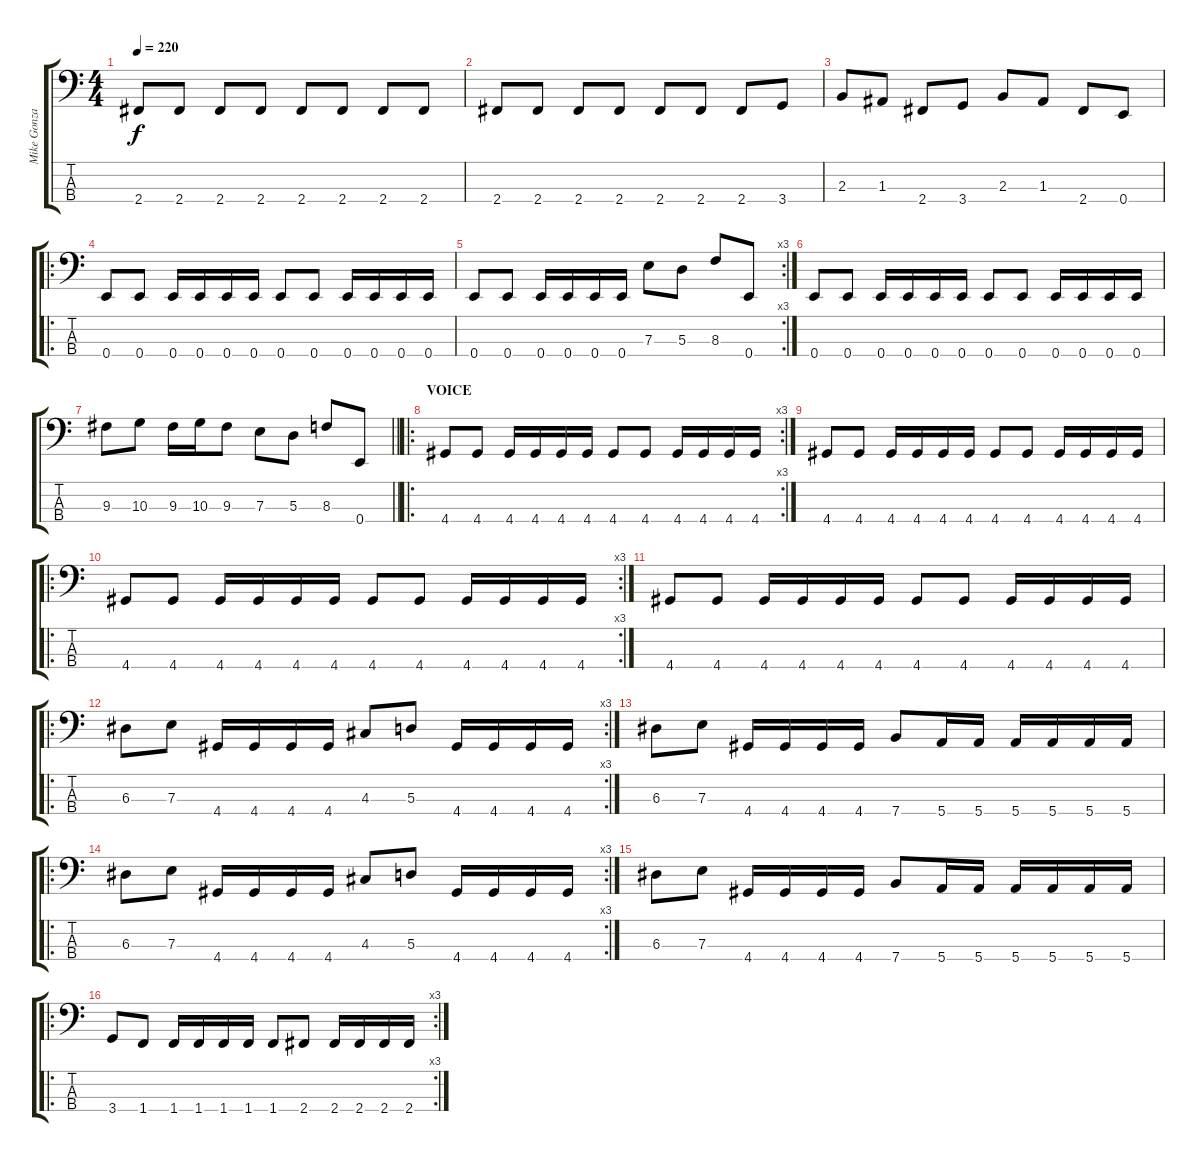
\track ("Mike Gonzalez" "Mike Gonza") {instrument electricbasspick}
\staff {score tabs}
\tuning (G2 D2 A1 E1) {hide}
\ts (4 4)
\tempo 220
\clef f4
\ks c
2.4.8{dy f} 2.4.8 2.4.8 2.4.8 2.4.8 2.4.8 2.4.8 2.4.8 |
2.4.8 2.4.8 2.4.8 2.4.8 2.4.8 2.4.8 2.4.8 3.4.8 |
2.3.8 1.3.8 2.4.8 3.4.8 2.3.8 1.3.8 2.4.8 0.4.8 |
\ro
0.4.8 0.4.8 0.4.16 0.4.16 0.4.16 0.4.16 0.4.8 0.4.8 0.4.16 0.4.16 0.4.16 0.4.16 |
\rc 3
0.4.8 0.4.8 0.4.16 0.4.16 0.4.16 0.4.16 7.3.8 5.3.8 8.3.8 0.4.8 |
0.4.8 0.4.8 0.4.16 0.4.16 0.4.16 0.4.16 0.4.8 0.4.8 0.4.16 0.4.16 0.4.16 0.4.16 |
\barLineRight lightlight
9.3.8 10.3.8 9.3.16 10.3.16 9.3.8 7.3.8 5.3.8 8.3.8 0.4.8 |
\ro
\rc 3
\section ("" "VOICE")
4.4.8 4.4.8 4.4.16 4.4.16 4.4.16 4.4.16 4.4.8 4.4.8 4.4.16 4.4.16 4.4.16 4.4.16 |
4.4.8 4.4.8 4.4.16 4.4.16 4.4.16 4.4.16 4.4.8 4.4.8 4.4.16 4.4.16 4.4.16 4.4.16 |
\ro
\rc 3
4.4.8 4.4.8 4.4.16 4.4.16 4.4.16 4.4.16 4.4.8 4.4.8 4.4.16 4.4.16 4.4.16 4.4.16 |
4.4.8 4.4.8 4.4.16 4.4.16 4.4.16 4.4.16 4.4.8 4.4.8 4.4.16 4.4.16 4.4.16 4.4.16 |
\ro
\rc 3
6.3.8 7.3.8 4.4.16 4.4.16 4.4.16 4.4.16 4.3.8 5.3.8 4.4.16 4.4.16 4.4.16 4.4.16 |
6.3.8 7.3.8 4.4.16 4.4.16 4.4.16 4.4.16 7.4.8 5.4.16 5.4.16 5.4.16 5.4.16 5.4.16 5.4.16 |
\ro
\rc 3
6.3.8 7.3.8 4.4.16 4.4.16 4.4.16 4.4.16 4.3.8 5.3.8 4.4.16 4.4.16 4.4.16 4.4.16 |
6.3.8 7.3.8 4.4.16 4.4.16 4.4.16 4.4.16 7.4.8 5.4.16 5.4.16 5.4.16 5.4.16 5.4.16 5.4.16 |
\ro
\rc 3
3.4.8 1.4.8 1.4.16 1.4.16 1.4.16 1.4.16 1.4.8 2.4.8 2.4.16 2.4.16 2.4.16 2.4.16
